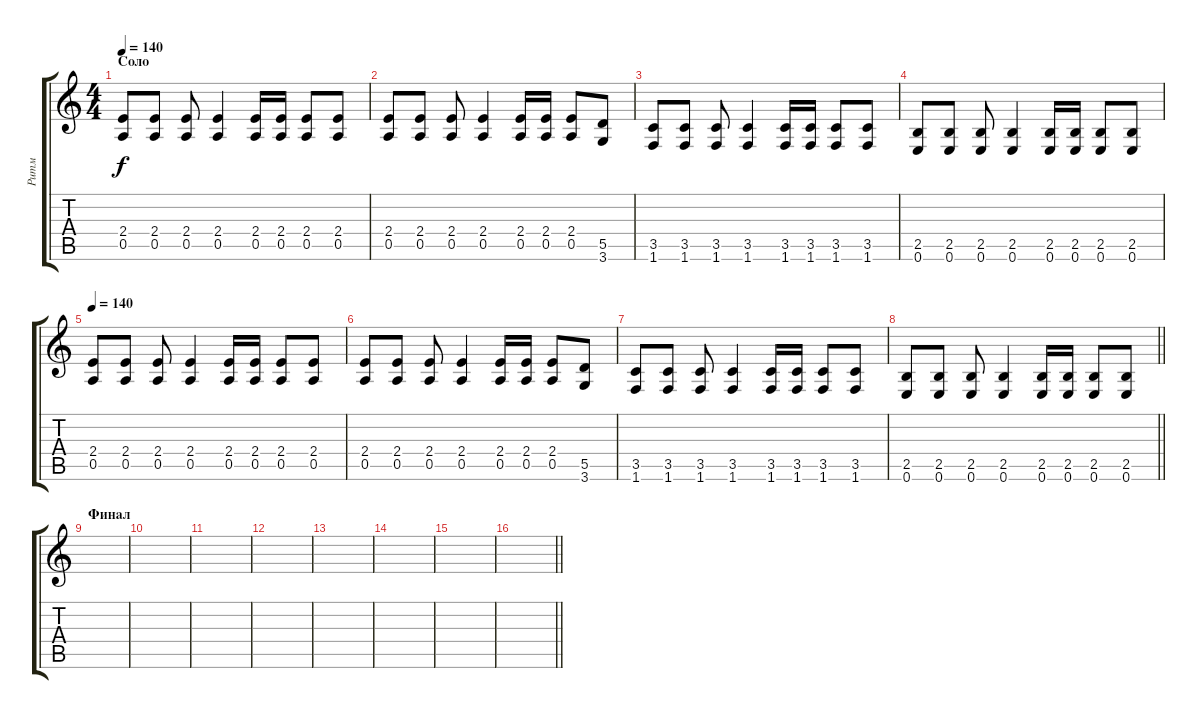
\track ("Ритм" "Ритм") {instrument distortionguitar}
\staff {score tabs}
\tuning (E4 B3 G3 D3 A2 E2) {hide}
\ts (4 4)
\section ("" "Соло")
\tempo 140
\clef g2
\ks c
(2.4 0.5).8{dy f} (2.4 0.5).8 (2.4 0.5).8 (2.4 0.5).4 (2.4 0.5).16 (2.4 0.5).16 (2.4 0.5).8 (2.4 0.5).8 |
(2.4 0.5).8 (2.4 0.5).8 (2.4 0.5).8 (2.4 0.5).4 (2.4 0.5).16 (2.4 0.5).16 (2.4 0.5).8 (5.5 3.6).8 |
(3.5 1.6).8 (3.5 1.6).8 (3.5 1.6).8 (3.5 1.6).4 (3.5 1.6).16 (3.5 1.6).16 (3.5 1.6).8 (3.5 1.6).8 |
(2.5 0.6).8 (2.5 0.6).8 (2.5 0.6).8 (2.5 0.6).4 (2.5 0.6).16 (2.5 0.6).16 (2.5 0.6).8 (2.5 0.6).8 |
\tempo 140
(2.4 0.5).8 (2.4 0.5).8 (2.4 0.5).8 (2.4 0.5).4 (2.4 0.5).16 (2.4 0.5).16 (2.4 0.5).8 (2.4 0.5).8 |
(2.4 0.5).8 (2.4 0.5).8 (2.4 0.5).8 (2.4 0.5).4 (2.4 0.5).16 (2.4 0.5).16 (2.4 0.5).8 (5.5 3.6).8 |
(3.5 1.6).8 (3.5 1.6).8 (3.5 1.6).8 (3.5 1.6).4 (3.5 1.6).16 (3.5 1.6).16 (3.5 1.6).8 (3.5 1.6).8 |
\barLineRight lightlight
(2.5 0.6).8 (2.5 0.6).8 (2.5 0.6).8 (2.5 0.6).4 (2.5 0.6).16 (2.5 0.6).16 (2.5 0.6).8 (2.5 0.6).8 |
\section ("" "Финал")
|
|
|
|
|
|
|
\barLineRight lightlight
